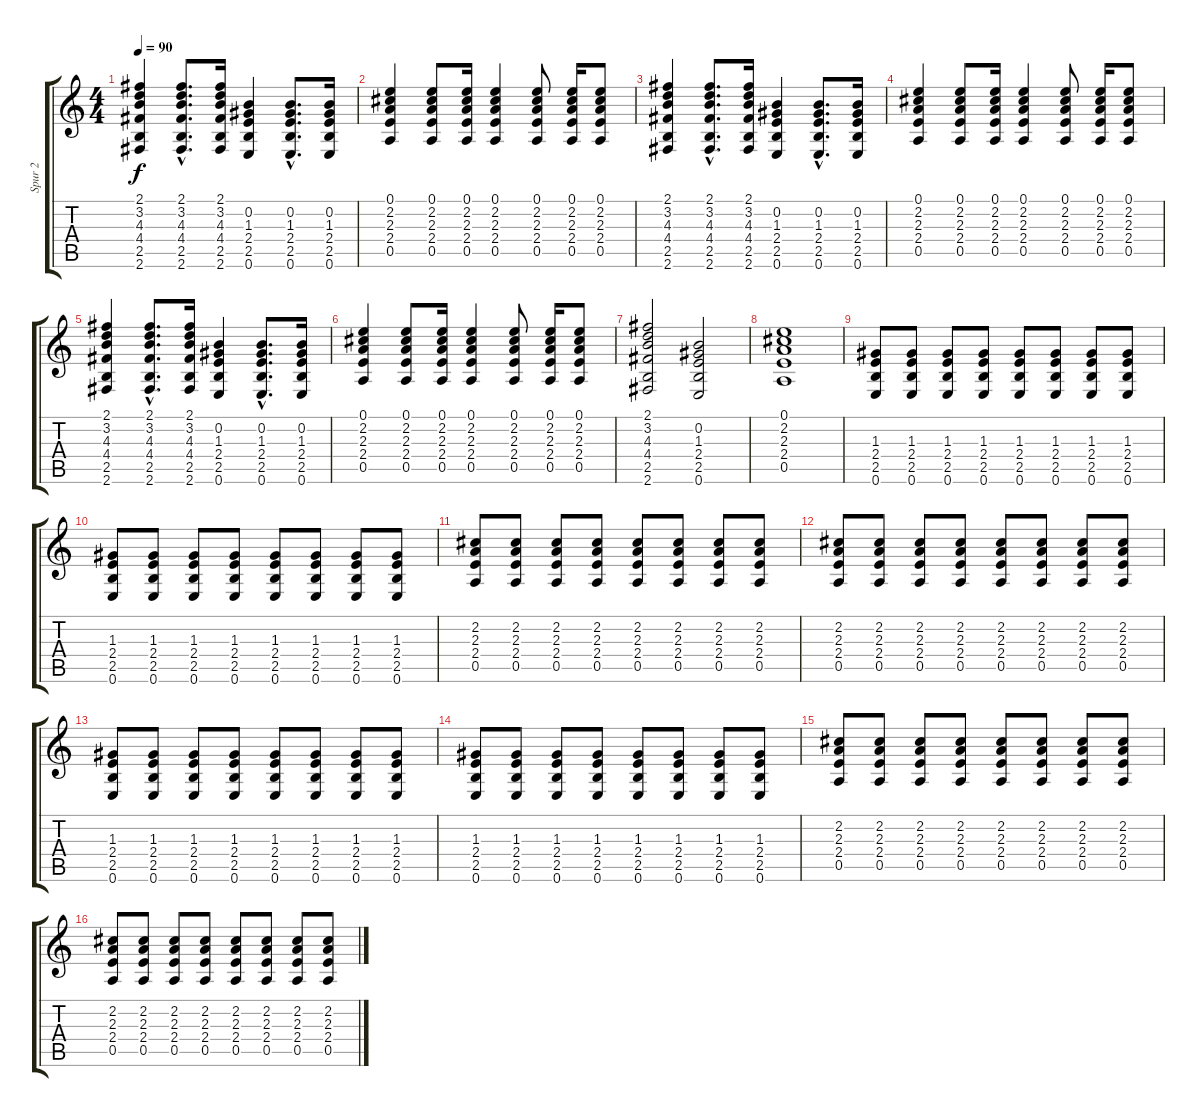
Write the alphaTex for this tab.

\track ("Spur 2" "Spur 2") {instrument electricguitarclean}
\staff {score tabs}
\tuning (E4 B3 G3 D3 A2 E2) {hide}
\ts (4 4)
\tempo 90
\clef g2
\ks c
(2.1 3.2 4.3 4.4 2.5 2.6).4{dy f volume 14 instrument overdrivenguitar} (2.1{hac} 3.2{hac} 4.3{hac} 4.4{hac} 2.5{hac} 2.6{hac}).8{d} (2.1 3.2 4.3 4.4 2.5 2.6).16 (0.2 1.3 2.4 2.5 0.6).4 (0.2{hac} 1.3{hac} 2.4{hac} 2.5{hac} 0.6{hac}).8{d} (0.2 1.3 2.4 2.5 0.6).16 |
(0.1 2.2 2.3 2.4 0.5).4 (0.1 2.2 2.3 2.4 0.5).8 (0.1 2.2 2.3 2.4 0.5).16 (0.1 2.2 2.3 2.4 0.5).4 (0.1 2.2 2.3 2.4 0.5).8 (0.1 2.2 2.3 2.4 0.5).16 (0.1 2.2 2.3 2.4 0.5).8 |
(2.1 3.2 4.3 4.4 2.5 2.6).4 (2.1{hac} 3.2{hac} 4.3{hac} 4.4{hac} 2.5{hac} 2.6{hac}).8{d} (2.1 3.2 4.3 4.4 2.5 2.6).16 (0.2 1.3 2.4 2.5 0.6).4 (0.2{hac} 1.3{hac} 2.4{hac} 2.5{hac} 0.6{hac}).8{d} (0.2 1.3 2.4 2.5 0.6).16 |
(0.1 2.2 2.3 2.4 0.5).4 (0.1 2.2 2.3 2.4 0.5).8 (0.1 2.2 2.3 2.4 0.5).16 (0.1 2.2 2.3 2.4 0.5).4 (0.1 2.2 2.3 2.4 0.5).8 (0.1 2.2 2.3 2.4 0.5).16 (0.1 2.2 2.3 2.4 0.5).8 |
(2.1 3.2 4.3 4.4 2.5 2.6).4{volume 14 instrument overdrivenguitar} (2.1{hac} 3.2{hac} 4.3{hac} 4.4{hac} 2.5{hac} 2.6{hac}).8{d} (2.1 3.2 4.3 4.4 2.5 2.6).16 (0.2 1.3 2.4 2.5 0.6).4 (0.2{hac} 1.3{hac} 2.4{hac} 2.5{hac} 0.6{hac}).8{d} (0.2 1.3 2.4 2.5 0.6).16 |
(0.1 2.2 2.3 2.4 0.5).4 (0.1 2.2 2.3 2.4 0.5).8 (0.1 2.2 2.3 2.4 0.5).16 (0.1 2.2 2.3 2.4 0.5).4 (0.1 2.2 2.3 2.4 0.5).8 (0.1 2.2 2.3 2.4 0.5).16 (0.1 2.2 2.3 2.4 0.5).8 |
(2.1 3.2 4.3 4.4 2.5 2.6).2 (0.2 1.3 2.4 2.5 0.6).2 |
(0.1 2.2 2.3 2.4 0.5).1 |
(1.3 2.4 2.5 0.6).8{volume 9 instrument overdrivenguitar} (1.3 2.4 2.5 0.6).8 (1.3 2.4 2.5 0.6).8 (1.3 2.4 2.5 0.6).8 (1.3 2.4 2.5 0.6).8 (1.3 2.4 2.5 0.6).8 (1.3 2.4 2.5 0.6).8 (1.3 2.4 2.5 0.6).8 |
(1.3 2.4 2.5 0.6).8{volume 9 instrument overdrivenguitar} (1.3 2.4 2.5 0.6).8 (1.3 2.4 2.5 0.6).8 (1.3 2.4 2.5 0.6).8 (1.3 2.4 2.5 0.6).8 (1.3 2.4 2.5 0.6).8 (1.3 2.4 2.5 0.6).8 (1.3 2.4 2.5 0.6).8 |
(2.2 2.3 2.4 0.5).8 (2.2 2.3 2.4 0.5).8 (2.2 2.3 2.4 0.5).8 (2.2 2.3 2.4 0.5).8 (2.2 2.3 2.4 0.5).8 (2.2 2.3 2.4 0.5).8 (2.2 2.3 2.4 0.5).8 (2.2 2.3 2.4 0.5).8 |
(2.2 2.3 2.4 0.5).8 (2.2 2.3 2.4 0.5).8 (2.2 2.3 2.4 0.5).8 (2.2 2.3 2.4 0.5).8 (2.2 2.3 2.4 0.5).8 (2.2 2.3 2.4 0.5).8 (2.2 2.3 2.4 0.5).8 (2.2 2.3 2.4 0.5).8 |
(1.3 2.4 2.5 0.6).8{volume 9 instrument overdrivenguitar} (1.3 2.4 2.5 0.6).8 (1.3 2.4 2.5 0.6).8 (1.3 2.4 2.5 0.6).8 (1.3 2.4 2.5 0.6).8 (1.3 2.4 2.5 0.6).8 (1.3 2.4 2.5 0.6).8 (1.3 2.4 2.5 0.6).8 |
(1.3 2.4 2.5 0.6).8{volume 9 instrument overdrivenguitar} (1.3 2.4 2.5 0.6).8 (1.3 2.4 2.5 0.6).8 (1.3 2.4 2.5 0.6).8 (1.3 2.4 2.5 0.6).8 (1.3 2.4 2.5 0.6).8 (1.3 2.4 2.5 0.6).8 (1.3 2.4 2.5 0.6).8 |
(2.2 2.3 2.4 0.5).8 (2.2 2.3 2.4 0.5).8 (2.2 2.3 2.4 0.5).8 (2.2 2.3 2.4 0.5).8 (2.2 2.3 2.4 0.5).8 (2.2 2.3 2.4 0.5).8 (2.2 2.3 2.4 0.5).8 (2.2 2.3 2.4 0.5).8 |
(2.2 2.3 2.4 0.5).8 (2.2 2.3 2.4 0.5).8 (2.2 2.3 2.4 0.5).8 (2.2 2.3 2.4 0.5).8 (2.2 2.3 2.4 0.5).8 (2.2 2.3 2.4 0.5).8 (2.2 2.3 2.4 0.5).8 (2.2 2.3 2.4 0.5).8
